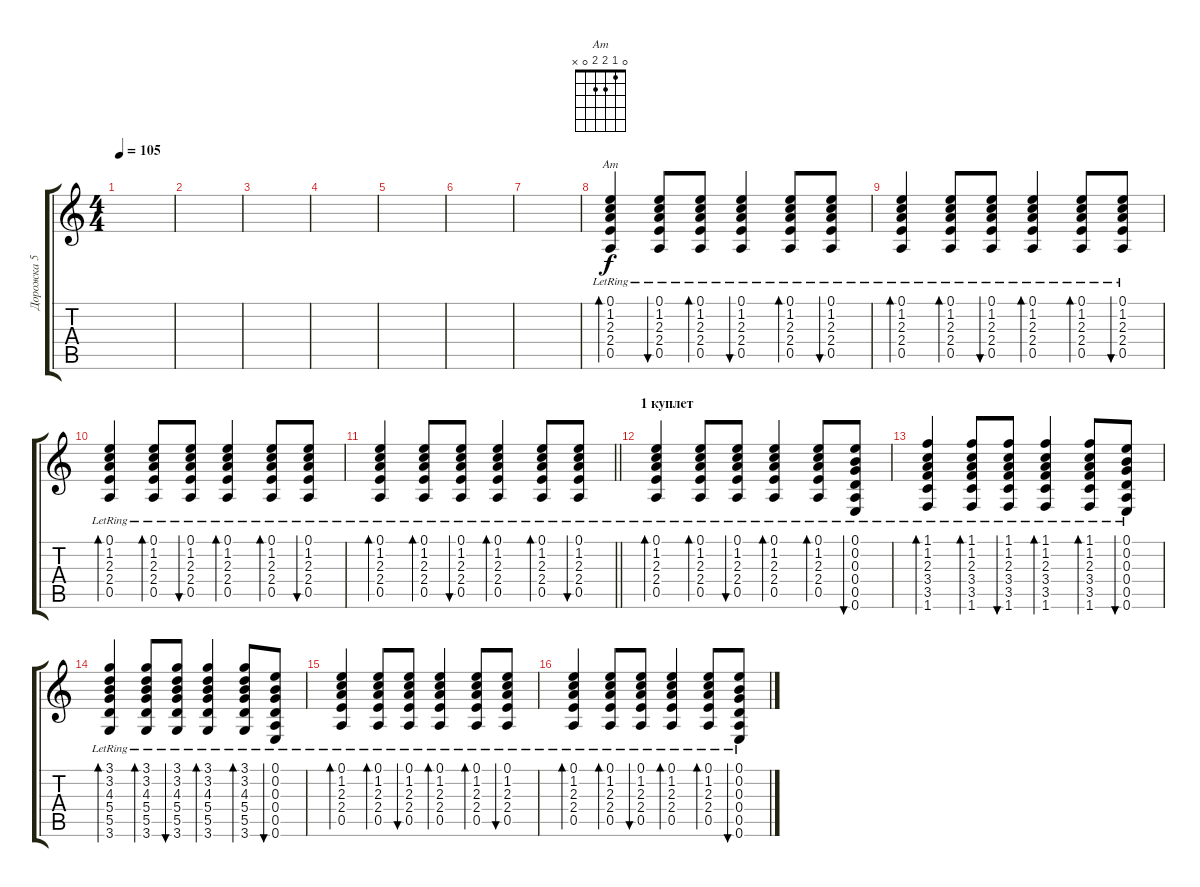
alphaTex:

\track ("Дорожка 5" "Дорожка 5") {instrument electricguitarclean}
\staff {score tabs}
\tuning (E4 B3 G3 D3 A2 E2) {hide}
\chord ("Am" 0 1 2 2 0 x)
\ts (4 4)
\tempo 105
\clef g2
\ks c
|
|
|
|
|
|
|
(0.1 1.2{lr} 2.3{lr} 2.4{lr} 0.5{lr}).4{bd 60 ch "Am" volume 6} (0.1{lr} 1.2 2.3{lr} 2.4{lr} 0.5{lr}).8{bu 60} (0.1{lr} 1.2{lr} 2.3{lr} 2.4{lr} 0.5).8{bd 60} (0.1 1.2{lr} 2.3{lr} 2.4{lr} 0.5{lr}).4{bu 60 beam merge} (0.1 1.2{lr} 2.3{lr} 2.4{lr} 0.5).8{bd 60} (0.1{lr} 1.2{lr} 2.3{lr} 2.4{lr} 0.5).8{bu 60} |
(0.1 1.2{lr} 2.3{lr} 2.4{lr} 0.5{lr}).4{bd 60 volume 6} (0.1{lr} 1.2{lr} 2.3{lr} 2.4{lr} 0.5{lr}).8{bd 60} (0.1{lr} 1.2{lr} 2.3{lr} 2.4{lr} 0.5).8{bu 60} (0.1 1.2{lr} 2.3{lr} 2.4{lr} 0.5{lr}).4{bd 60 beam merge} (0.1 1.2{lr} 2.3{lr} 2.4{lr} 0.5).8{bd 60} (0.1{lr} 1.2{lr} 2.3{lr} 2.4{lr} 0.5).8{bu 60} |
(0.1 1.2{lr} 2.3{lr} 2.4{lr} 0.5{lr}).4{bd 60 volume 6} (0.1{lr} 1.2{lr} 2.3{lr} 2.4{lr} 0.5{lr}).8{bd 60} (0.1{lr} 1.2{lr} 2.3{lr} 2.4{lr} 0.5).8{bu 60} (0.1 1.2{lr} 2.3{lr} 2.4{lr} 0.5{lr}).4{bd 60 beam merge} (0.1 1.2{lr} 2.3{lr} 2.4{lr} 0.5).8{bd 60} (0.1{lr} 1.2{lr} 2.3{lr} 2.4{lr} 0.5).8{bu 60} |
\barLineRight lightlight
(0.1 1.2{lr} 2.3{lr} 2.4{lr} 0.5{lr}).4{bd 60 volume 6} (0.1{lr} 1.2{lr} 2.3{lr} 2.4{lr} 0.5{lr}).8{bd 60} (0.1{lr} 1.2{lr} 2.3{lr} 2.4{lr} 0.5).8{bu 60} (0.1 1.2{lr} 2.3{lr} 2.4{lr} 0.5{lr}).4{bd 60 beam merge} (0.1 1.2{lr} 2.3{lr} 2.4{lr} 0.5).8{bd 60} (0.1{lr} 1.2{lr} 2.3{lr} 2.4{lr} 0.5).8{bu 60} |
\section ("" "1 куплет")
(0.1 1.2{lr} 2.3{lr} 2.4{lr} 0.5{lr}).4{bd 60 volume 6} (0.1{lr} 1.2{lr} 2.3{lr} 2.4{lr} 0.5{lr}).8{bd 60} (0.1{lr} 1.2{lr} 2.3{lr} 2.4{lr} 0.5).8{bu 60} (0.1 1.2{lr} 2.3{lr} 2.4{lr} 0.5{lr}).4{bd 60 beam merge} (0.1 1.2{lr} 2.3{lr} 2.4{lr} 0.5).8{bd 60} (0.1{lr} 0.2{lr} 0.3{lr} 0.4{lr} 0.5 0.6).8{bu 60} |
(1.1 1.2{lr} 2.3{lr} 3.4{lr} 3.5{lr} 1.6).4{bd 60 volume 6} (1.1{lr} 1.2{lr} 2.3{lr} 3.4{lr} 3.5{lr} 1.6).8{bd 60} (1.1{lr} 1.2{lr} 2.3{lr} 3.4{lr} 3.5 1.6).8{bu 60} (1.1 1.2{lr} 2.3{lr} 3.4{lr} 3.5{lr} 1.6).4{bd 60 beam merge} (1.1 1.2{lr} 2.3{lr} 3.4{lr} 3.5 1.6).8{bd 60} (0.1{lr} 0.2{lr} 0.3 0.4{lr} 0.5 0.6).8{bu 60} |
(3.1 3.2{lr} 4.3{lr} 5.4{lr} 5.5{lr} 3.6).4{bd 60 volume 6} (3.1{lr} 3.2{lr} 4.3{lr} 5.4{lr} 5.5{lr} 3.6).8{bd 60} (3.1{lr} 3.2{lr} 4.3{lr} 5.4{lr} 5.5 3.6).8{bu 60} (3.1 3.2{lr} 4.3{lr} 5.4{lr} 5.5{lr} 3.6).4{bd 60 beam merge} (3.1 3.2{lr} 4.3{lr} 5.4{lr} 5.5 3.6).8{bd 60} (0.1{lr} 0.2{lr} 0.3 0.4{lr} 0.5 0.6).8{bu 60} |
(0.1 1.2{lr} 2.3{lr} 2.4{lr} 0.5{lr}).4{bd 60 volume 6} (0.1{lr} 1.2{lr} 2.3{lr} 2.4{lr} 0.5{lr}).8{bd 60} (0.1{lr} 1.2{lr} 2.3{lr} 2.4{lr} 0.5).8{bu 60} (0.1 1.2{lr} 2.3{lr} 2.4{lr} 0.5{lr}).4{bd 60 beam merge} (0.1 1.2{lr} 2.3{lr} 2.4{lr} 0.5).8{bd 60} (0.1{lr} 1.2{lr} 2.3{lr} 2.4{lr} 0.5).8{bu 60} |
(0.1 1.2{lr} 2.3{lr} 2.4{lr} 0.5{lr}).4{bd 60 volume 6} (0.1{lr} 1.2{lr} 2.3{lr} 2.4{lr} 0.5{lr}).8{bd 60} (0.1{lr} 1.2{lr} 2.3{lr} 2.4{lr} 0.5).8{bu 60} (0.1 1.2{lr} 2.3{lr} 2.4{lr} 0.5{lr}).4{bd 60 beam merge} (0.1 1.2{lr} 2.3{lr} 2.4{lr} 0.5).8{bd 60} (0.1{lr} 0.2{lr} 0.3{lr} 0.4{lr} 0.5 0.6).8{bu 60}
